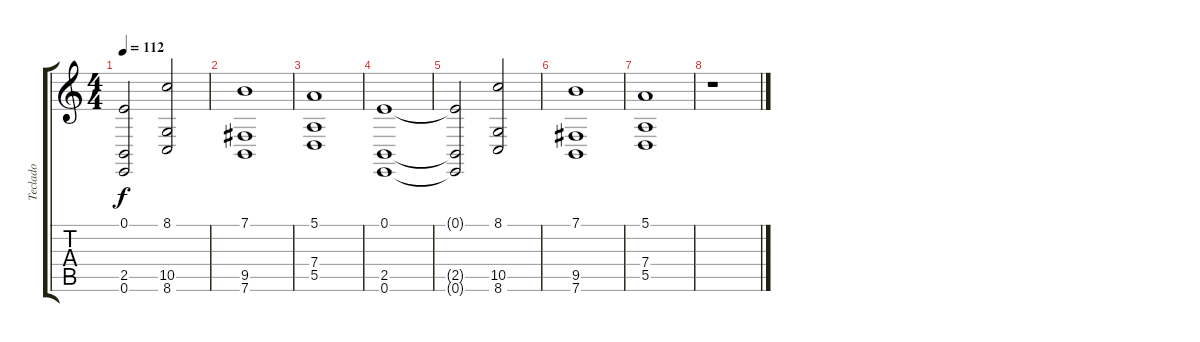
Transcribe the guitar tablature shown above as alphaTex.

\track ("Teclado" "Teclado") {instrument churchorgan}
\staff {score tabs}
\tuning (E4 B3 G3 D3 A2 E2) {hide}
\ts (4 4)
\tempo 112
\clef g2
\ks c
(0.1{t} 2.5{t} 0.6{t}).2{dy f} (8.1 10.5 8.6).2 |
(7.1 9.5 7.6).1 |
(5.1 7.4 5.5).1 |
(0.1 2.5 0.6).1{volume 0} |
(0.1{t} 2.5{t} 0.6{t}).2 (8.1 10.5 8.6).2 |
(7.1 9.5 7.6).1 |
(5.1 7.4 5.5).1 |
r.1
